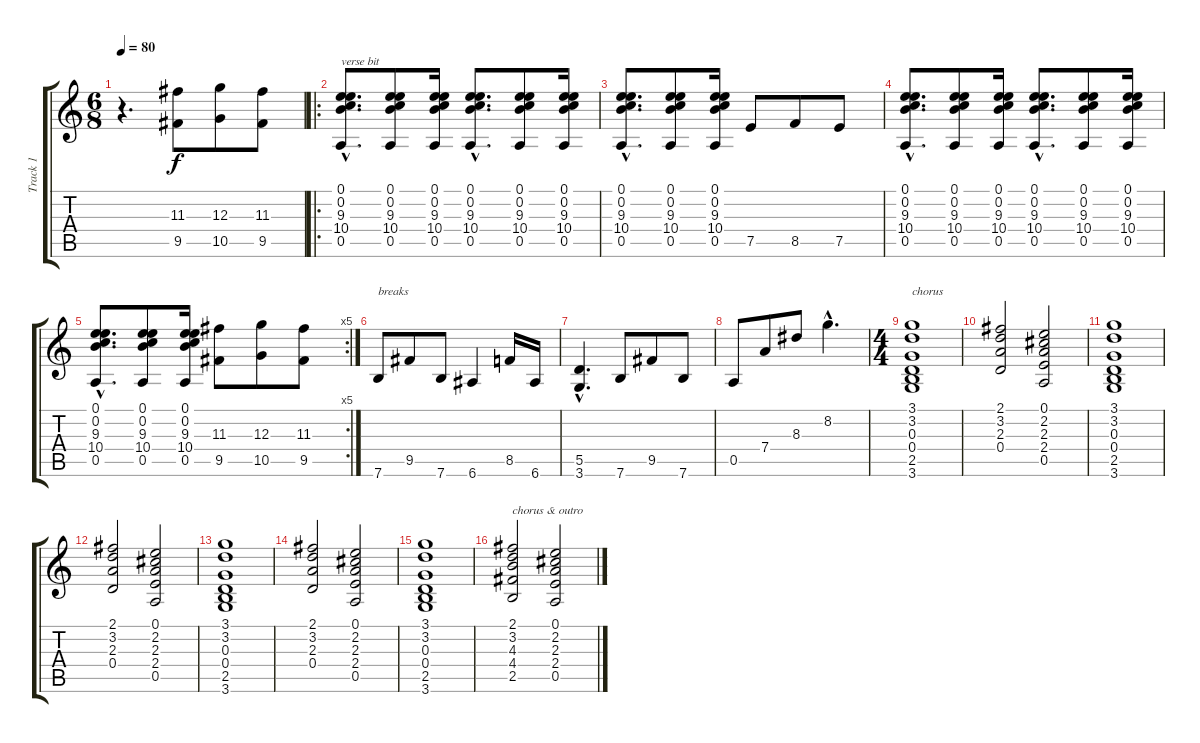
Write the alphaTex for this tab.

\track ("Track 1" "Track 1") {instrument acousticguitarnylon}
\staff {score tabs}
\tuning (E4 B3 G3 D3 A2 E2) {hide}
\ts (6 8)
\tempo 80
\clef g2
\ks c
r.4{d dy f instrument acousticguitarnylon} (11.3 9.5).8 (12.3 10.5).8 (11.3 9.5).8 |
\ro
(0.1{hac} 0.2{hac} 9.3{hac} 10.4{hac} 0.5{hac}).8{d txt "verse bit"} (0.1 0.2 9.3 10.4 0.5).8 (0.1 0.2 9.3 10.4 0.5).16 (0.1{hac} 0.2{hac} 9.3{hac} 10.4{hac} 0.5{hac}).8{d} (0.1 0.2 9.3 10.4 0.5).8 (0.1 0.2 9.3 10.4 0.5).16 |
(0.1{hac} 0.2{hac} 9.3{hac} 10.4{hac} 0.5{hac}).8{d} (0.1 0.2 9.3 10.4 0.5).8 (0.1 0.2 9.3 10.4 0.5).16 7.5.8 8.5.8 7.5.8 |
(0.1{hac} 0.2{hac} 9.3{hac} 10.4{hac} 0.5{hac}).8{d} (0.1 0.2 9.3 10.4 0.5).8 (0.1 0.2 9.3 10.4 0.5).16 (0.1{hac} 0.2{hac} 9.3{hac} 10.4{hac} 0.5{hac}).8{d} (0.1 0.2 9.3 10.4 0.5).8 (0.1 0.2 9.3 10.4 0.5).16 |
\rc 5
(0.1{hac} 0.2{hac} 9.3{hac} 10.4{hac} 0.5{hac}).8{d} (0.1 0.2 9.3 10.4 0.5).8 (0.1 0.2 9.3 10.4 0.5).16 (11.3 9.5).8 (12.3 10.5).8 (11.3 9.5).8 |
7.6.8{txt "breaks"} 9.5.8 7.6.8 6.6.4 8.5.16 6.6.16 |
(5.5{hac} 3.6{hac}).4{d} 7.6.8 9.5.8 7.6.8 |
0.5.8 7.4.8 8.3.8 8.2{hac}.4{d} |
\ts (4 4)
(3.1 3.2 0.3 0.4 2.5 3.6).1{txt "chorus"} |
(2.1 3.2 2.3 0.4).2 (0.1 2.2 2.3 2.4 0.5).2 |
(3.1 3.2 0.3 0.4 2.5 3.6).1 |
(2.1 3.2 2.3 0.4).2 (0.1 2.2 2.3 2.4 0.5).2 |
(3.1 3.2 0.3 0.4 2.5 3.6).1 |
(2.1 3.2 2.3 0.4).2 (0.1 2.2 2.3 2.4 0.5).2 |
(3.1 3.2 0.3 0.4 2.5 3.6).1 |
(2.1 3.2 4.3 4.4 2.5).2{txt "chorus & outro"} (0.1 2.2 2.3 2.4 0.5).2
